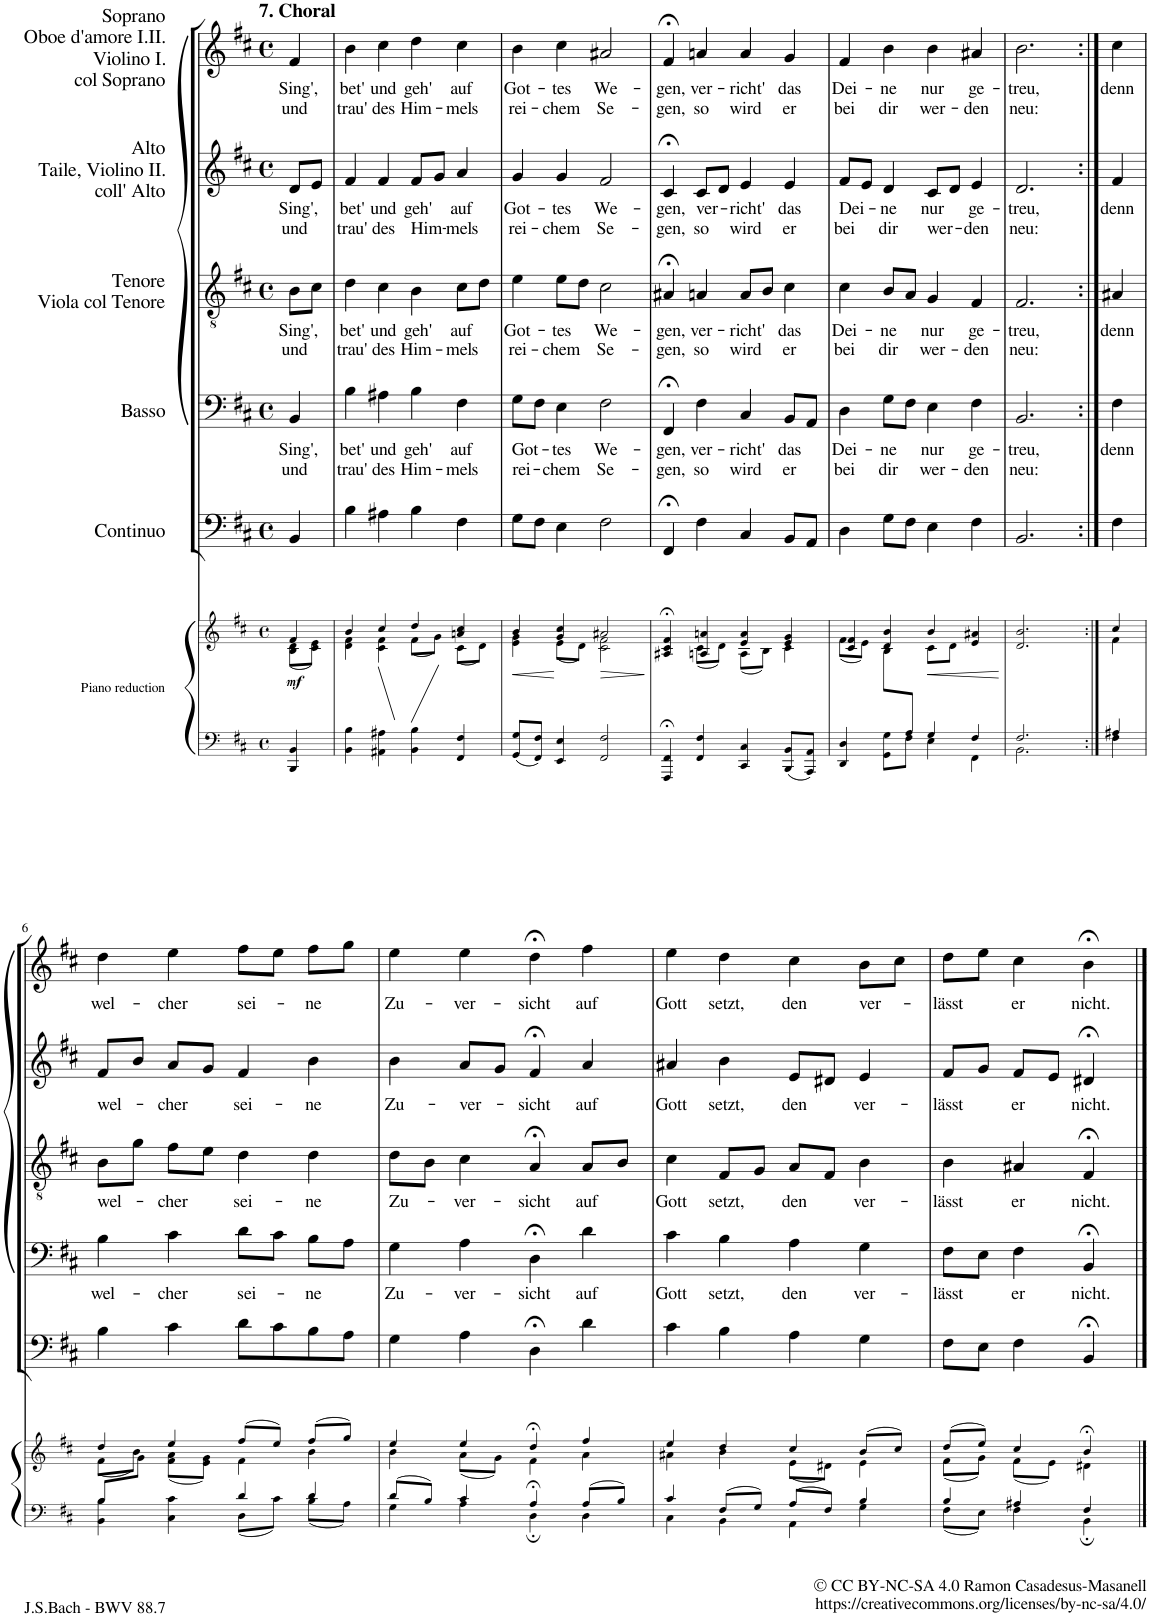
**kern	**kern	**dynam	**kern	**kern	**text	**text	**kern	**text	**text	**kern	**text	**text	**kern	**text	**text
*part6	*part6	*part6	*part5	*part4	*part4	*part4	*part3	*part3	*part3	*part2	*part2	*part2	*part1	*part1	*part1
*staff7	*staff6	*staff6/7	*staff5	*staff4	*staff4	*staff4	*staff3	*staff3	*staff3	*staff2	*staff2	*staff2	*staff1	*staff1	*staff1
*I"Piano reduction	*	*	*I"Continuo	*I"Basso	*	*	*I"Tenore Viola col Tenore	*	*	*I"Alto Taile, Violino II. coll' Alto	*	*	*I"Soprano Oboe d'amore I.II. Violino I. col Soprano	*	*
*I'Pno	*	*	*	*	*	*	*	*	*	*	*	*	*	*	*
*stria5	*stria5	*	*	*	*	*	*	*	*	*	*	*	*	*	*
*clefF4	*clefG2	*	*clefF4	*clefF4	*	*	*clefGv2	*	*	*clefG2	*	*	*clefG2	*	*
*k[f#c#]	*k[f#c#]	*	*k[f#c#]	*k[f#c#]	*	*	*k[f#c#]	*	*	*k[f#c#]	*	*	*k[f#c#]	*	*
*M4/4	*M4/4	*	*M4/4	*M4/4	*	*	*M4/4	*	*	*M4/4	*	*	*M4/4	*	*
*met(c)	*met(c)	*	*met(c)	*met(c)	*	*	*met(c)	*	*	*met(c)	*	*	*met(c)	*	*
=	=	=	=	=	=	=	=	=	=	=	=	=	=	=	=
*	*^	*	*	*	*	*	*	*	*	*	*	*	*	*	*
!	!	!	!	!	!	!	!	!	!	!	!	!	!	!LO:TX:a:B:t=7. Choral	!	!
!	!	!	!LO:DY:b	!	!	!LO:LY:b	!LO:LY:b	!	!LO:LY:b	!LO:LY:b	!	!LO:LY:b	!LO:LY:b	!	!LO:LY:b	!LO:LY:b
4BBB/ 4BB/	4f#/	(8B\ 8d\L	mf	4BB/	4BB/	Sing',	und	8B\L	Sing',	und	8d/L	Sing',	und	4f#/	Sing',	und
.	.	8c#\ 8e\J)	.	.	.	.	.	8c#\J	.	.	8e/J	.	.	.	.	.
=1	=1	=1	=1	=1	=1	=1	=1	=1	=1	=1	=1	=1	=1	=1	=1	=1
!	!	!	!	!	!	!LO:LY:b	!LO:LY:b	!	!LO:LY:b	!LO:LY:b	!	!LO:LY:b	!LO:LY:b	!	!LO:LY:b	!LO:LY:b
4BB\ 4B\	4b/	4d\ 4f#\	.	4B\	4B\	bet'	trau'	4d\	bet'	trau'	4f#/	bet'	trau'	4b\	bet'	trau'
!	!	!	!	!	!	!LO:LY:b	!LO:LY:b	!	!LO:LY:b	!LO:LY:b	!	!LO:LY:b	!LO:LY:b	!	!LO:LY:b	!LO:LY:b
4AA#X\ 4A#X\	4cc#/	4c#\ 4f#\	.	4A#X\	4A#X\	und	des	4c#\	und	des	4f#/	und	des	4cc#\	und	des
!	!	!	!	!	!	!LO:LY:b	!LO:LY:b	!	!LO:LY:b	!LO:LY:b	!	!LO:LY:b	!LO:LY:b	!	!LO:LY:b	!LO:LY:b
4BB\ 4B\	4dd/	(8f#\L	.	4B\	4B\	geh'	Him-	4B\	geh'	Him-	8f#/L	geh'	Him-	4dd\	geh'	Him-
.	.	8g\J)	.	.	.	.	.	.	.	.	8g/J	.	.	.	.	.
!	!	!	!	!	!	!LO:LY:b	!LO:LY:b	!	!LO:LY:b	!LO:LY:b	!	!LO:LY:b	!LO:LY:b	!	!LO:LY:b	!LO:LY:b
4FF#/ 4F#/	4an/ 4cc#/	(8c#\L	.	4F#\	4F#\	auf	-mels	8c#\L	auf	-mels	4a/	auf	-mels	4cc#\	auf	-mels
.	.	8d\J)	.	.	.	.	.	8d\J	.	.	.	.	.	.	.	.
=2	=2	=2	=2	=2	=2	=2	=2	=2	=2	=2	=2	=2	=2	=2	=2	=2
!	!	!	!LO:HP:b	!	!	!LO:LY:b	!LO:LY:b	!	!LO:LY:b	!LO:LY:b	!	!LO:LY:b	!LO:LY:b	!	!LO:LY:b	!LO:LY:b
8GG/ 8G/L	4b/	4e\ 4g\	<	8G\L	8G\L	Got-	rei-	4e\	Got-	rei-	4g/	Got-	rei-	4b\	Got-	rei-
8FF#/ 8F#/J	.	.	.	8F#\J	8F#\J	.	.	.	.	.	.	.	.	.	.	.
!	!	!	!	!	!	!LO:LY:b	!LO:LY:b	!	!LO:LY:b	!LO:LY:b	!	!LO:LY:b	!LO:LY:b	!	!LO:LY:b	!LO:LY:b
4EE/ 4E/	4g/ 4cc#/	(8e\L	.	4E\	4E\	-tes	-chem	8e\L	-tes	-chem	4g/	-tes	-chem	4cc#\	-tes	-chem
.	.	8d\J)	.	.	.	.	.	8d\J	.	.	.	.	.	.	.	.
!	!	!	!LO:HP:n=1:b	!	!	!LO:LY:b	!LO:LY:b	!	!LO:LY:b	!LO:LY:b	!	!LO:LY:b	!LO:LY:b	!	!LO:LY:b	!LO:LY:b
2FF#/ 2F#/	2a#X/	2c#\ 2f#\	[ >	2F#\	2F#\	We-	Se-	2c#\	We-	Se-	2f#/	We-	Se-	2a#X/	We-	Se-
*	*v	*v	*	*	*	*	*	*	*	*	*	*	*	*	*	*
.	.	]	.	.	.	.	.	.	.	.	.	.	.	.	.
=3	=3	=3	=3	=3	=3	=3	=3	=3	=3	=3	=3	=3	=3	=3	=3
*	*^	*	*	*	*	*	*	*	*	*	*	*	*	*	*
!	!	!	!	!	!	!LO:LY:b	!LO:LY:b	!	!LO:LY:b	!LO:LY:b	!	!LO:LY:b	!LO:LY:b	!	!LO:LY:b	!LO:LY:b
4FFF#/;< 4FF#/;<	4A#X/;< 4c#/;< 4f#/;<	4ryy	.	4FF#;</	4FF#;</	-gen,	-gen,	4A#X;</	-gen,	-gen,	4c#;</	-gen,	-gen,	4f#;</	-gen,	-gen,
!	!	!	!	!	!	!LO:LY:b	!LO:LY:b	!	!LO:LY:b	!LO:LY:b	!	!LO:LY:b	!LO:LY:b	!	!LO:LY:b	!LO:LY:b
4FF#/ 4F#/	4An/ 4an/	(8c#\L	.	4F#\	4F#\	ver-	so	4An/	ver-	so	8c#/L	ver-	so	4an/	ver-	so
.	.	8d\J)	.	.	.	.	.	.	.	.	8d/J	.	.	.	.	.
!	!	!	!	!	!	!LO:LY:b	!LO:LY:b	!	!LO:LY:b	!LO:LY:b	!	!LO:LY:b	!LO:LY:b	!	!LO:LY:b	!LO:LY:b
4CC#/ 4C#/	4e/ 4a/	(8A\L	.	4C#/	4C#/	-richt'	wird	8A/L	-richt'	wird	4e/	-richt'	wird	4a/	-richt'	wird
.	.	8B\J)	.	.	.	.	.	8B/J	.	.	.	.	.	.	.	.
!	!	!	!	!	!	!LO:LY:b	!LO:LY:b	!	!LO:LY:b	!LO:LY:b	!	!LO:LY:b	!LO:LY:b	!	!LO:LY:b	!LO:LY:b
8BBB/ 8BB/L	4e/ 4g/	4c#\	.	8BB/L	8BB/L	das	er	4c#\	das	er	4e/	das	er	4g/	das	er
8AAA/ 8AA/J	.	.	.	8AA/J	8AA/J	.	.	.	.	.	.	.	.	.	.	.
=4	=4	=4	=4	=4	=4	=4	=4	=4	=4	=4	=4	=4	=4	=4	=4	=4
*^	*	*	*	*	*	*	*	*	*	*	*	*	*	*	*	*
*	*^	*	*	*	*	*	*	*	*	*	*	*	*	*	*	*	*
!	!	!	!	!	!	!	!	!LO:LY:b	!LO:LY:b	!	!LO:LY:b	!LO:LY:b	!	!LO:LY:b	!LO:LY:b	!	!LO:LY:b	!LO:LY:b
4.ryy	4DD/ 4D/	4ryy	4c#/ 4f#/	(8f#\L	.	4D\	4D\	Dei-	bei	4c#\	Dei-	bei	8f#/L	Dei-	bei	4f#/	Dei-	bei
.	.	.	.	8e\J)	.	.	.	.	.	.	.	.	8e/J	.	.	.	.	.
!	!	!	!	!	!	!	!	!LO:LY:b	!LO:LY:b	!	!LO:LY:b	!LO:LY:b	!	!LO:LY:b	!LO:LY:b	!	!LO:LY:b	!LO:LY:b
.	4ryy	8GG\ 8G\L	4d/ 4b/	8B\L	.	8G\L	8G\L	-ne	dir	8B/L	-ne	dir	4d/	-ne	dir	4b\	-ne	dir
8A/J	.	8F#\J	.	8ryy	.	8F#\J	8F#\J	.	.	8A/J	.	.	.	.	.	.	.	.
!	!	!	!	!	!LO:HP:b	!	!	!LO:LY:b	!LO:LY:b	!	!LO:LY:b	!LO:LY:b	!	!LO:LY:b	!LO:LY:b	!	!LO:LY:b	!LO:LY:b
2ryy	4G/	4E\	4b/	8c#\L	<	4E\	4E\	nur	wer-	4G/	nur	wer-	8c#/L	nur	wer-	4b\	nur	wer-
.	.	.	.	8d\J	.	.	.	.	.	.	.	.	8d/J	.	.	.	.	.
!	!	!	!	!	!	!	!	!LO:LY:b	!LO:LY:b	!	!LO:LY:b	!LO:LY:b	!	!LO:LY:b	!LO:LY:b	!	!LO:LY:b	!LO:LY:b
.	4F#/	4FF#\	4e/ 4a#X/	4ryy	.	4F#\	4F#\	ge-	-den	4F#/	ge-	-den	4e/	ge-	-den	4a#X/	ge-	-den
*v	*v	*v	*	*	*	*	*	*	*	*	*	*	*	*	*	*	*	*
*	*v	*v	*	*	*	*	*	*	*	*	*	*	*	*	*	*
.	.	[	.	.	.	.	.	.	.	.	.	.	.	.	.
=5	=5	=5	=5	=5	=5	=5	=5	=5	=5	=5	=5	=5	=5	=5	=5
*^	*	*	*	*	*	*	*	*	*	*	*	*	*	*	*
!	!	!	!	!	!	!LO:LY:b	!LO:LY:b	!	!LO:LY:b	!LO:LY:b	!	!LO:LY:b	!LO:LY:b	!	!LO:LY:b	!LO:LY:b
2.F#/	2.BB\	2.d/ 2.b/	.	2.BB/	2.BB/	-treu,	neu:	2.F#/	-treu,	neu:	2.d/	-treu,	neu:	2.b\	-treu,	neu:
=5X1:|!	=5X1:|!	=5X1:|!	=5X1:|!	=5X1:|!	=5X1:|!	=5X1:|!	=5X1:|!	=5X1:|!	=5X1:|!	=5X1:|!	=5X1:|!	=5X1:|!	=5X1:|!	=5X1:|!	=5X1:|!	=5X1:|!
*	*	*^	*	*	*	*	*	*	*	*	*	*	*	*	*	*
!	!	!	!	!	!	!	!LO:LY:b	!	!	!LO:LY:b	!	!	!LO:LY:b	!	!	!LO:LY:b	!
4A#X/	4F#\	4cc#/	4f#\	.	4F#\	4F#\	denn	.	4A#X/	denn	.	4f#/	denn	.	4cc#\	denn	.
!!LO:LB:g=z
=6	=6	=6	=6	=6	=6	=6	=6	=6	=6	=6	=6	=6	=6	=6	=6	=6	=6
*	*	*	*^	*	*	*	*	*	*	*	*	*	*	*	*	*	*
!	!	!	!	!	!	!	!	!LO:LY:b	!	!	!LO:LY:b	!	!	!LO:LY:b	!	!	!LO:LY:b	!
8B/L	4BB\ 4B\	4dd/	(8f#\L	8ryy	.	4B\	4B\	wel-	.	8B\L	wel-	.	8f#/L	wel-	.	4dd\	wel-	.
8ryy	.	.	8b\J)	8g\J	.	.	.	.	.	8g\J	.	.	8b/J	.	.	.	.	.
!	!	!	!	!	!	!	!	!LO:LY:b	!	!	!LO:LY:b	!	!	!LO:LY:b	!	!	!LO:LY:b	!
4ryy	4C#\ 4c#\	4ee/	(8f#\ 8a\L	2.ryy	.	4c#\	4c#\	-cher	.	8f#\L	-cher	.	8a/L	-cher	.	4ee\	-cher	.
.	.	.	8e\ 8g\J)	.	.	.	.	.	.	8e\J	.	.	8g/J	.	.	.	.	.
!	!	!	!	!	!	!	!	!LO:LY:b	!	!	!LO:LY:b	!	!	!LO:LY:b	!	!	!LO:LY:b	!
4d/	8D\L	(8ff#/L	4f#\	.	.	8d\L	8d\L	sei-	.	4d\	sei-	.	4f#/	sei-	.	8ff#\L	sei-	.
.	8c#\J	8ee/J)	.	.	.	8c#\	8c#\J	.	.	.	.	.	.	.	.	8ee\J	.	.
!	!	!	!	!	!	!	!	!LO:LY:b	!	!	!LO:LY:b	!	!	!LO:LY:b	!	!	!LO:LY:b	!
4d/	8B\L	(8ff#/L	4b\	.	.	8B\	8B\L	-ne	.	4d\	-ne	.	4b\	-ne	.	8ff#\L	-ne	.
.	8A\J	8gg/J)	.	.	.	8A\J	8A\J	.	.	.	.	.	.	.	.	8gg\J	.	.
*	*	*	*v	*v	*	*	*	*	*	*	*	*	*	*	*	*	*	*
=7	=7	=7	=7	=7	=7	=7	=7	=7	=7	=7	=7	=7	=7	=7	=7	=7	=7
!	!	!	!	!	!	!	!LO:LY:b	!	!	!LO:LY:b	!	!	!LO:LY:b	!	!	!LO:LY:b	!
8d/L	4G\	4ee/	4b\	.	4G\	4G\	Zu-	.	8d\L	Zu-	.	4b\	Zu-	.	4ee\	Zu-	.
8B/J	.	.	.	.	.	.	.	.	8B\J	.	.	.	.	.	.	.	.
!	!	!	!	!	!	!	!LO:LY:b	!	!	!LO:LY:b	!	!	!LO:LY:b	!	!	!LO:LY:b	!
4c#/	4A\	4ee/	(8a\L	.	4A\	4A\	-ver-	.	4c#\	-ver-	.	8a/L	-ver-	.	4ee\	-ver-	.
.	.	.	8g\J)	.	.	.	.	.	.	.	.	8g/J	.	.	.	.	.
!	!	!	!	!	!	!	!LO:LY:b	!	!	!LO:LY:b	!	!	!LO:LY:b	!	!	!LO:LY:b	!
4A;</	4D;\	4dd;</	4f#\	.	4D;<\	4D;<\	-sicht	.	4A;</	-sicht	.	4f#;</	-sicht	.	4dd;<\	-sicht	.
!	!	!	!	!	!	!	!LO:LY:b	!	!	!LO:LY:b	!	!	!LO:LY:b	!	!	!LO:LY:b	!
8A/L	4D\	4ff#/	4a\	.	4d\	4d\	auf	.	8A/L	auf	.	4a/	auf	.	4ff#\	auf	.
8B/J	.	.	.	.	.	.	.	.	8B/J	.	.	.	.	.	.	.	.
=8	=8	=8	=8	=8	=8	=8	=8	=8	=8	=8	=8	=8	=8	=8	=8	=8	=8
!	!	!	!	!	!	!	!LO:LY:b	!	!	!LO:LY:b	!	!	!LO:LY:b	!	!	!LO:LY:b	!
4c#/	4C#\	4ee/	4a#X\	.	4c#\	4c#\	Gott	.	4c#\	Gott	.	4a#X/	Gott	.	4ee\	Gott	.
!	!	!	!	!	!	!	!LO:LY:b	!	!	!LO:LY:b	!	!	!LO:LY:b	!	!	!LO:LY:b	!
8F#/L	4BB\	4dd/	4b\	.	4B\	4B\	setzt,	.	8F#/L	setzt,	.	4b\	setzt,	.	4dd\	setzt,	.
8G/J	.	.	.	.	.	.	.	.	8G/J	.	.	.	.	.	.	.	.
!	!	!	!	!	!	!	!LO:LY:b	!	!	!LO:LY:b	!	!	!LO:LY:b	!	!	!LO:LY:b	!
8A/L	4AA\	4cc#/	(8e\L	.	4A\	4A\	den	.	8A/L	den	.	8e/L	den	.	4cc#\	den	.
8F#/J	.	.	8d#X\J)	.	.	.	.	.	8F#/J	.	.	8d#X/J	.	.	.	.	.
!	!	!	!	!	!	!	!LO:LY:b	!	!	!LO:LY:b	!	!	!LO:LY:b	!	!	!LO:LY:b	!
4B/	4G\	(8b/L	4e\	.	4G\	4G\	ver-	.	4B\	ver-	.	4e/	ver-	.	8b\L	ver-	.
.	.	8cc#/J)	.	.	.	.	.	.	.	.	.	.	.	.	8cc#\J	.	.
=9	=9	=9	=9	=9	=9	=9	=9	=9	=9	=9	=9	=9	=9	=9	=9	=9	=9
!	!	!	!	!	!	!	!LO:LY:b	!	!	!LO:LY:b	!	!	!LO:LY:b	!	!	!LO:LY:b	!
4B/	8F#\L	(8dd/L	(8f#\L	.	8F#\L	8F#\L	-lässt	.	4B\	-lässt	.	8f#/L	-lässt	.	8dd\L	-lässt	.
.	8E\J	8ee/J)	8g\J)	.	8E\J	8E\J	.	.	.	.	.	8g/J	.	.	8ee\J	.	.
!	!	!	!	!	!	!	!LO:LY:b	!	!	!LO:LY:b	!	!	!LO:LY:b	!	!	!LO:LY:b	!
4A#X/	4F#\	4cc#/	(8f#\L	.	4F#\	4F#\	er	.	4A#X/	er	.	8f#/L	er	.	4cc#\	er	.
.	.	.	8e\J)	.	.	.	.	.	.	.	.	8e/J	.	.	.	.	.
!	!	!	!	!	!	!	!LO:LY:b	!	!	!LO:LY:b	!	!	!LO:LY:b	!	!	!LO:LY:b	!
4F#/	4BB;\	4b;</	4d#X\	.	4BB;</	4BB;</	nicht.	.	4F#;</	nicht.	.	4d#X;</	nicht.	.	4b;<\	nicht.	.
*v	*v	*	*	*	*	*	*	*	*	*	*	*	*	*	*	*	*
*	*v	*v	*	*	*	*	*	*	*	*	*	*	*	*	*	*
==	==	==	==	==	==	==	==	==	==	==	==	==	==	==	==
*-	*-	*-	*-	*-	*-	*-	*-	*-	*-	*-	*-	*-	*-	*-	*-
